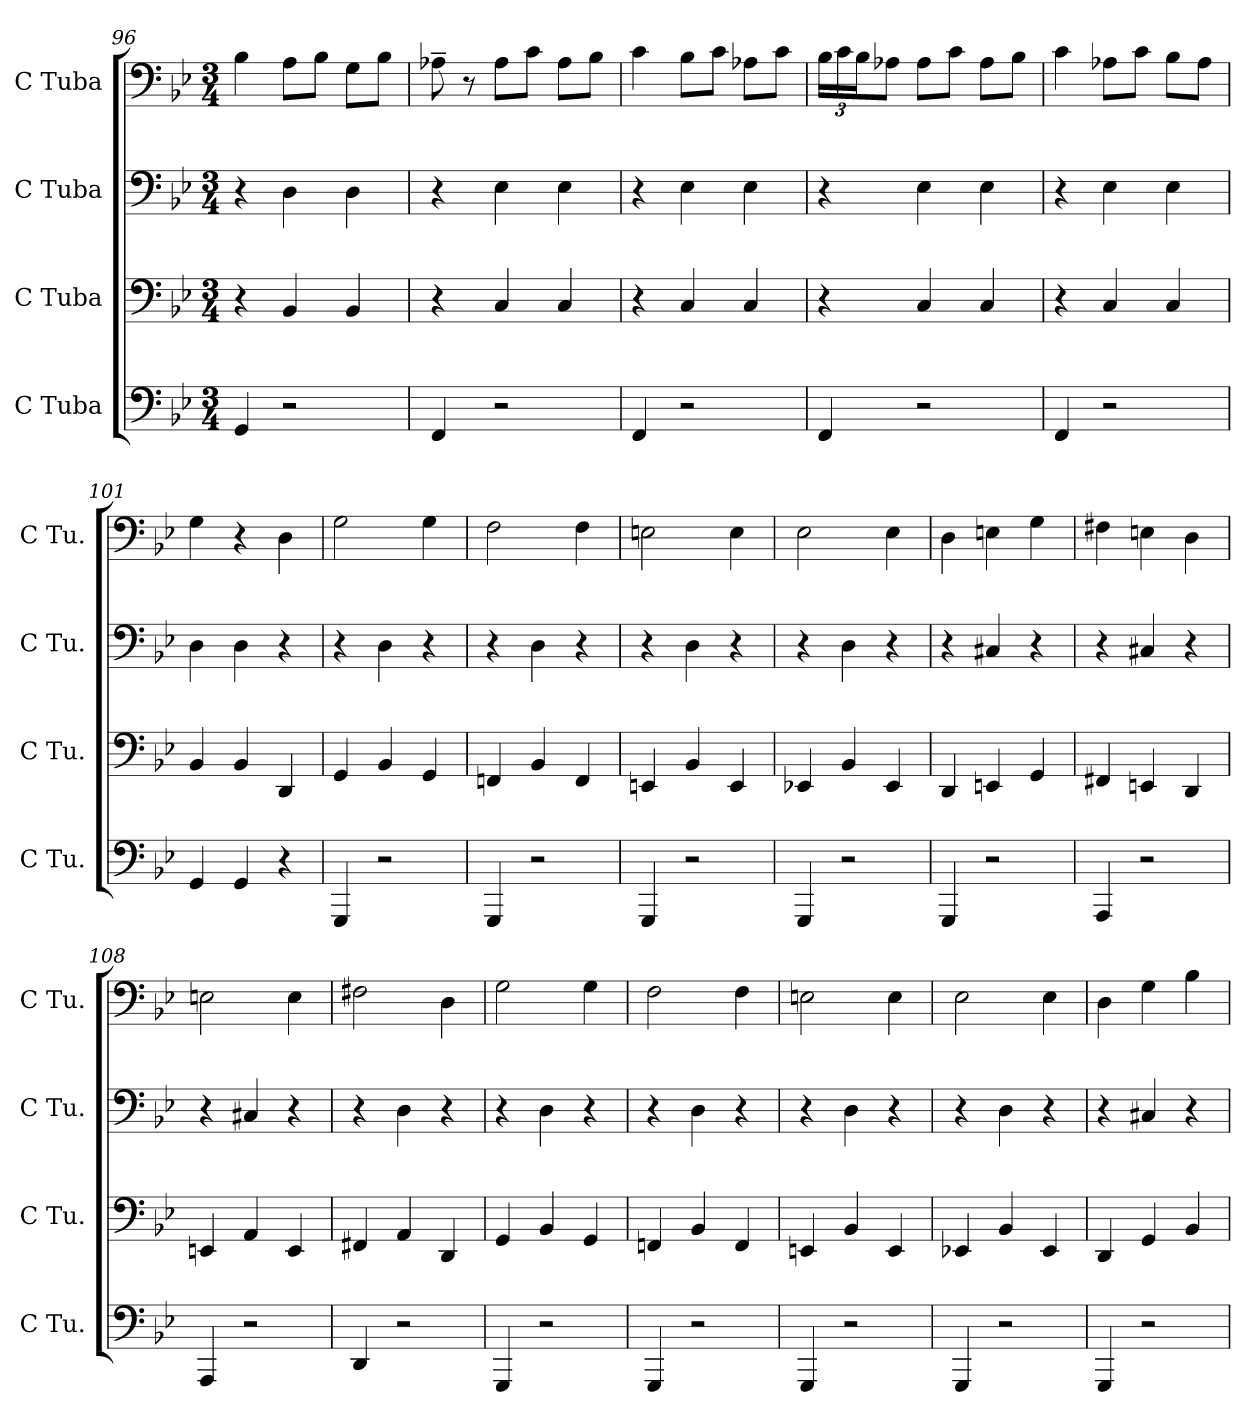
**kern	**kern	**kern	**kern
*part4	*part3	*part2	*part1
*staff4	*staff3	*staff2	*staff1
*I"C Tuba	*I"C Tuba	*I"C Tuba	*I"C Tuba
*I'C Tu.	*I'C Tu.	*I'C Tu.	*I'C Tu.
*clefF4	*clefF4	*clefF4	*clefF4
*k[b-e-]	*k[b-e-]	*k[b-e-]	*k[b-e-]
*M3/4	*M3/4	*M3/4	*M3/4
=96	=96	=96	=96
4GG/	4r	4r	4B-\
2r	4BB-/	4D\	8A\L
.	.	.	8B-\J
.	4BB-/	4D\	8G\L
.	.	.	8B-\J
=97	=97	=97	=97
4FF/	4r	4r	8A-X~\
.	.	.	8r
2r	4C/	4E-\	8A-\L
.	.	.	8c\J
.	4C/	4E-\	8A-\L
.	.	.	8B-\J
=98	=98	=98	=98
4FF/	4r	4r	4c\
2r	4C/	4E-\	8B-\L
.	.	.	8c\J
.	4C/	4E-\	8A-X\L
.	.	.	8c\J
=99	=99	=99	=99
*	*	*	*Xbrackettup
4FF/	4r	4r	24B-\LL
.	.	.	24c\
.	.	.	24B-\J
.	.	.	8A-X\J
2r	4C/	4E-\	8A-\L
.	.	.	8c\J
.	4C/	4E-\	8A-\L
.	.	.	8B-\J
=100	=100	=100	=100
4FF/	4r	4r	4c\
2r	4C/	4E-\	8A-X\L
.	.	.	8c\J
.	4C/	4E-\	8B-\L
.	.	.	8A-\J
!!LO:PB:g=z
=101	=101	=101	=101
4GG/	4BB-/	4D\	4G\
4GG/	4BB-/	4D\	4r
4r	4DD/	4r	4D\
=102	=102	=102	=102
4GGG/	4GG/	4r	2G\
2r	4BB-/	4D\	.
.	4GG/	4r	4G\
=103	=103	=103	=103
4GGG/	4FFn/	4r	2F\
2r	4BB-/	4D\	.
.	4FF/	4r	4F\
=104	=104	=104	=104
4GGG/	4EEn/	4r	2En\
2r	4BB-/	4D\	.
.	4EE/	4r	4E\
=105	=105	=105	=105
4GGG/	4EE-X/	4r	2E-\
2r	4BB-/	4D\	.
.	4EE-/	4r	4E-\
=106	=106	=106	=106
4GGG/	4DD/	4r	4D\
2r	4EEn/	4C#X/	4En\
.	4GG/	4r	4G\
=107	=107	=107	=107
4AAA/	4FF#X/	4r	4F#X\
2r	4EEn/	4C#X/	4En\
.	4DD/	4r	4D\
=108	=108	=108	=108
4AAA/	4EEn/	4r	2En\
2r	4AA/	4C#X/	.
.	4EE/	4r	4E\
=109	=109	=109	=109
4DD/	4FF#X/	4r	2F#X\
2r	4AA/	4D\	.
.	4DD/	4r	4D\
=110	=110	=110	=110
4GGG/	4GG/	4r	2G\
2r	4BB-/	4D\	.
.	4GG/	4r	4G\
!!LO:LB:g=z
=111	=111	=111	=111
4GGG/	4FFn/	4r	2F\
2r	4BB-/	4D\	.
.	4FF/	4r	4F\
=112	=112	=112	=112
4GGG/	4EEn/	4r	2En\
2r	4BB-/	4D\	.
.	4EE/	4r	4E\
=113	=113	=113	=113
4GGG/	4EE-X/	4r	2E-\
2r	4BB-/	4D\	.
.	4EE-/	4r	4E-\
=114	=114	=114	=114
4GGG/	4DD/	4r	4D\
2r	4GG/	4C#X/	4G\
.	4BB-/	4r	4B-\
=	=	=	=
*-	*-	*-	*-
